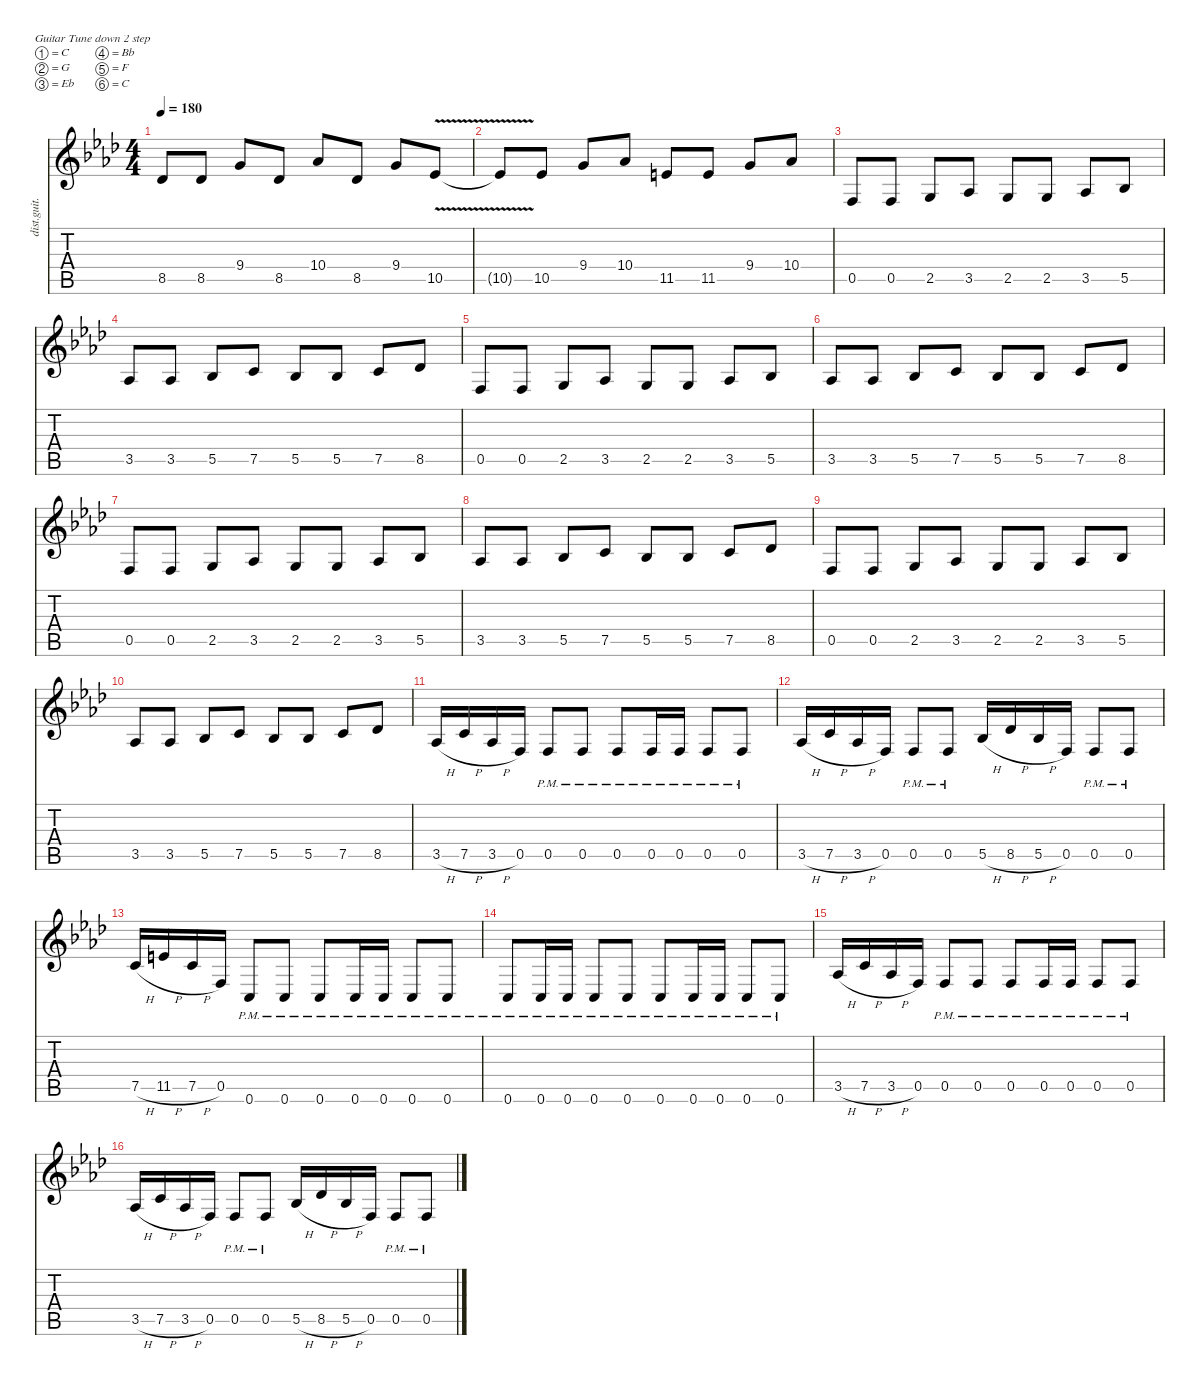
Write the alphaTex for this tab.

\defaultSystemsLayout 4
\hideDynamics
\bracketExtendMode nobrackets
\track ("Gtr.1 Double" "dist.guit.") {mute instrument distortionguitar}
\staff {score tabs}
\tuning (C4 G3 Eb3 Bb2 F2 C2)
\ts (4 4)
\tempo 180
\clef g2
\ks fminor
8.5{acc b}.8{dy f beam Up} 8.5{acc b}.8{beam Up} 9.4{acc forcenatural}.8{beam Up} 8.5{acc b}.8{beam Up} 10.4{acc b}.8{beam Up} 8.5{acc b}.8{beam Up} 9.4{acc forcenatural}.8{beam Up} 10.5{v acc b}.8{beam Up} |
10.5{v t acc b}.8{beam Up} 10.5{acc b}.8{beam Up} 9.4{acc forcenatural}.8{beam Up} 10.4{acc b}.8{beam Up} 11.5{acc forcenatural}.8{beam Up} 11.5{acc forcenatural}.8{beam Up} 9.4{acc forcenatural}.8{beam Up} 10.4{acc b}.8{beam Up} |
0.5{acc forcenatural}.8{beam Up} 0.5{acc forcenatural}.8{beam Up} 2.5{acc forcenatural}.8{beam Up} 3.5{acc b}.8{beam Up} 2.5{acc forcenatural}.8{beam Up} 2.5{acc forcenatural}.8{beam Up} 3.5{acc b}.8{beam Up} 5.5{acc b}.8{beam Up} |
3.5{acc b}.8{beam Up} 3.5{acc b}.8{beam Up} 5.5{acc b}.8{beam Up} 7.5{acc forcenatural}.8{beam Up} 5.5{acc b}.8{beam Up} 5.5{acc b}.8{beam Up} 7.5{acc forcenatural}.8{beam Up} 8.5{acc b}.8{beam Up} |
0.5{acc forcenatural}.8{beam Up} 0.5{acc forcenatural}.8{beam Up} 2.5{acc forcenatural}.8{beam Up} 3.5{acc b}.8{beam Up} 2.5{acc forcenatural}.8{beam Up} 2.5{acc forcenatural}.8{beam Up} 3.5{acc b}.8{beam Up} 5.5{acc b}.8{beam Up} |
3.5{acc b}.8{beam Up} 3.5{acc b}.8{beam Up} 5.5{acc b}.8{beam Up} 7.5{acc forcenatural}.8{beam Up} 5.5{acc b}.8{beam Up} 5.5{acc b}.8{beam Up} 7.5{acc forcenatural}.8{beam Up} 8.5{acc b}.8{beam Up} |
0.5{acc forcenatural}.8{beam Up} 0.5{acc forcenatural}.8{beam Up} 2.5{acc forcenatural}.8{beam Up} 3.5{acc b}.8{beam Up} 2.5{acc forcenatural}.8{beam Up} 2.5{acc forcenatural}.8{beam Up} 3.5{acc b}.8{beam Up} 5.5{acc b}.8{beam Up} |
3.5{acc b}.8{beam Up} 3.5{acc b}.8{beam Up} 5.5{acc b}.8{beam Up} 7.5{acc forcenatural}.8{beam Up} 5.5{acc b}.8{beam Up} 5.5{acc b}.8{beam Up} 7.5{acc forcenatural}.8{beam Up} 8.5{acc b}.8{beam Up} |
0.5{acc forcenatural}.8{beam Up} 0.5{acc forcenatural}.8{beam Up} 2.5{acc forcenatural}.8{beam Up} 3.5{acc b}.8{beam Up} 2.5{acc forcenatural}.8{beam Up} 2.5{acc forcenatural}.8{beam Up} 3.5{acc b}.8{beam Up} 5.5{acc b}.8{beam Up} |
3.5{acc b}.8{beam Up} 3.5{acc b}.8{beam Up} 5.5{acc b}.8{beam Up} 7.5{acc forcenatural}.8{beam Up} 5.5{acc b}.8{beam Up} 5.5{acc b}.8{beam Up} 7.5{acc forcenatural}.8{beam Up} 8.5{acc b}.8{beam Up} |
3.5{h acc b}.16{beam Up} 7.5{h acc forcenatural}.16{beam Up} 3.5{h acc b}.16{beam Up} 0.5{acc forcenatural}.16{beam Up} 0.5{pm acc forcenatural}.8{beam Up} 0.5{pm acc forcenatural}.8{beam Up} 0.5{pm acc forcenatural}.8{beam Up} 0.5{pm acc forcenatural}.16{beam Up} 0.5{pm acc forcenatural}.16{beam Up} 0.5{pm acc forcenatural}.8{beam Up} 0.5{pm acc forcenatural}.8{beam Up} |
3.5{h acc b}.16{beam Up} 7.5{h acc forcenatural}.16{beam Up} 3.5{h acc b}.16{beam Up} 0.5{acc forcenatural}.16{beam Up} 0.5{pm acc forcenatural}.8{beam Up} 0.5{pm acc forcenatural}.8{beam Up} 5.5{h acc b}.16{beam Up} 8.5{h acc b}.16{beam Up} 5.5{h acc b}.16{beam Up} 0.5{acc forcenatural}.16{beam Up} 0.5{pm acc forcenatural}.8{beam Up} 0.5{pm acc forcenatural}.8{beam Up} |
7.5{h acc forcenatural}.16{beam Up} 11.5{h acc forcenatural}.16{beam Up} 7.5{h acc forcenatural}.16{beam Up} 0.5{acc forcenatural}.16{beam Up} 0.6{pm acc forcenatural}.8{beam Up} 0.6{pm acc forcenatural}.8{beam Up} 0.6{pm acc forcenatural}.8{beam Up} 0.6{pm acc forcenatural}.16{beam Up} 0.6{pm acc forcenatural}.16{beam Up} 0.6{pm acc forcenatural}.8{beam Up} 0.6{pm acc forcenatural}.8{beam Up} |
0.6{pm acc forcenatural}.8{beam Up} 0.6{pm acc forcenatural}.16{beam Up} 0.6{pm acc forcenatural}.16{beam Up} 0.6{pm acc forcenatural}.8{beam Up} 0.6{pm acc forcenatural}.8{beam Up} 0.6{pm acc forcenatural}.8{beam Up} 0.6{pm acc forcenatural}.16{beam Up} 0.6{pm acc forcenatural}.16{beam Up} 0.6{pm acc forcenatural}.8{beam Up} 0.6{pm acc forcenatural}.8{beam Up} |
3.5{h acc b}.16{beam Up} 7.5{h acc forcenatural}.16{beam Up} 3.5{h acc b}.16{beam Up} 0.5{acc forcenatural}.16{beam Up} 0.5{pm acc forcenatural}.8{beam Up} 0.5{pm acc forcenatural}.8{beam Up} 0.5{pm acc forcenatural}.8{beam Up} 0.5{pm acc forcenatural}.16{beam Up} 0.5{pm acc forcenatural}.16{beam Up} 0.5{pm acc forcenatural}.8{beam Up} 0.5{pm acc forcenatural}.8{beam Up} |
3.5{h acc b}.16{beam Up} 7.5{h acc forcenatural}.16{beam Up} 3.5{h acc b}.16{beam Up} 0.5{acc forcenatural}.16{beam Up} 0.5{pm acc forcenatural}.8{beam Up} 0.5{pm acc forcenatural}.8{beam Up} 5.5{h acc b}.16{beam Up} 8.5{h acc b}.16{beam Up} 5.5{h acc b}.16{beam Up} 0.5{acc forcenatural}.16{beam Up} 0.5{pm acc forcenatural}.8{beam Up} 0.5{pm acc forcenatural}.8{beam Up}
